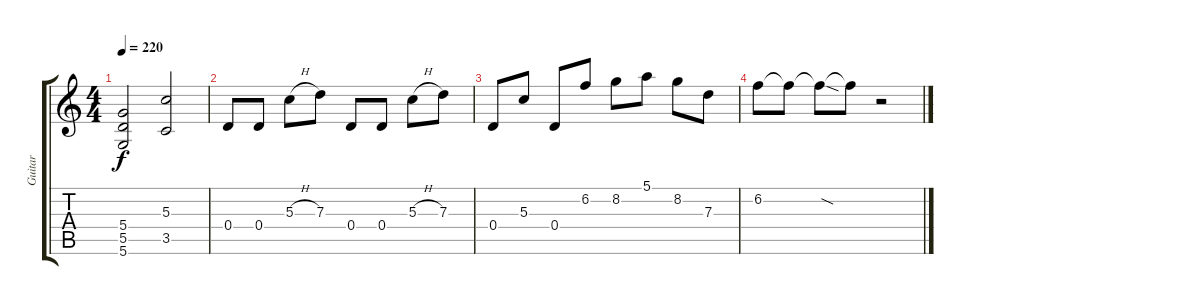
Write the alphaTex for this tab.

\track ("Guitar" "Guitar") {instrument distortionguitar}
\staff {score tabs}
\tuning (E4 B3 G3 D3 A2 D2) {hide}
\ts (4 4)
\tempo 220
\clef g2
\ks c
(5.4{t} 5.5{t} 5.6{t}).2{dy f} (5.3 3.5).2 |
0.4.8 0.4.8 5.3{h}.8 7.3.8 0.4.8 0.4.8 5.3{h}.8 7.3.8 |
0.4.8 5.3.8 0.4.8 6.2.8 8.2.8 5.1.8 8.2.8 7.3.8 |
6.2.8 6.2{t}.8 6.2{sod t}.8 6.2{t}.8 r.2
